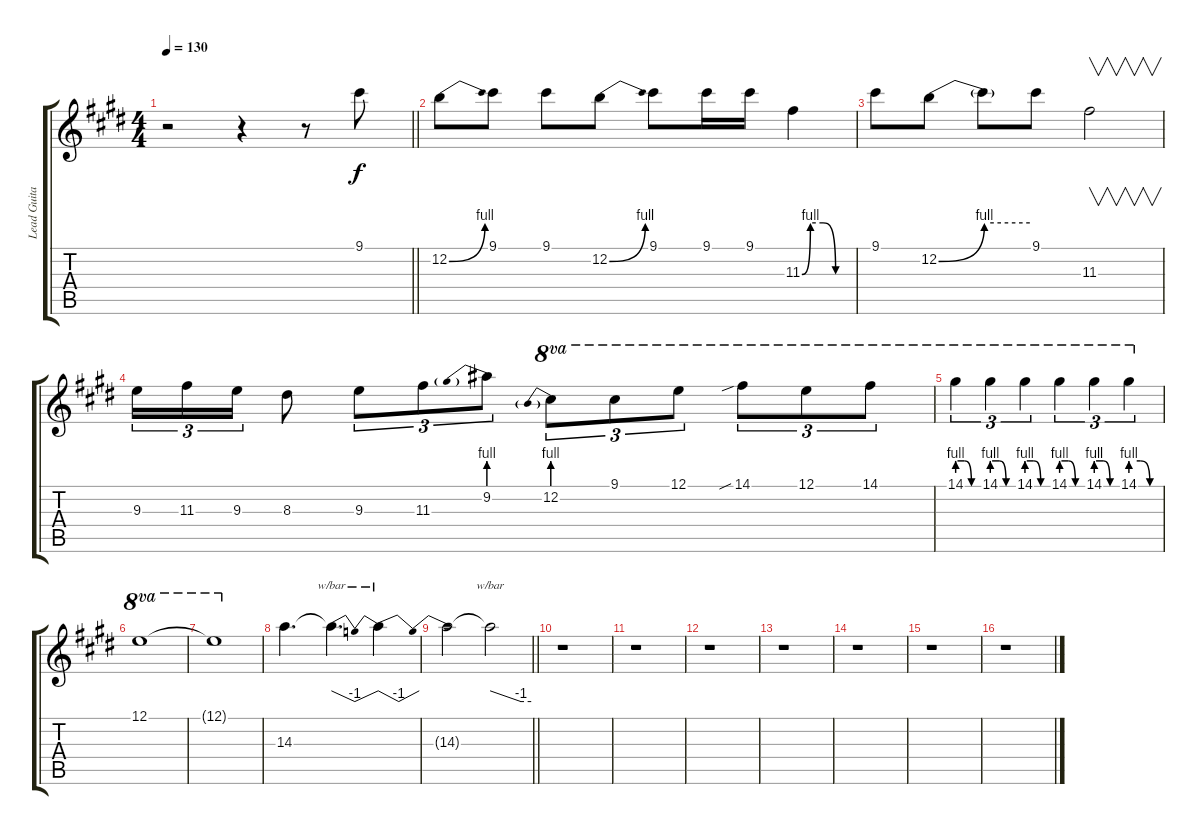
\track ("Lead Guitar - Richie Sambora" "Lead Guita") {instrument distortionguitar}
\staff {score tabs}
\tuning (E4 B3 G3 D3 A2 E2) {hide}
\ts (4 4)
\tempo 130
\clef g2
\barLineRight lightlight
\ks c#minor
r.2{dy f} r.4 r.8 9.1.8 |
\ks e
12.2{be (bend 0 0 60 4)}.8 9.1.8 9.1.8 12.2{be (bend 0 0 60 4)}.8 9.1.8 9.1.16 9.1.16 11.3{be (custom 0 0 10 4 25 4 40 0 60 0)}.4 |
\ks c#minor
9.1.8 12.2{be (bend 0 0 60 4)}.8 12.2{be (hold 0 4 60 4) t}.8 9.1.8 11.3.2{v} |
9.3.16{tu (3 2)} 11.3.16{tu (3 2)} 9.3.16{tu (3 2)} 8.3.8 9.3.8{tu (3 2)} 11.3.8{tu (3 2)} 9.2{be (prebend 0 4 60 4)}.8{tu (3 2)} 12.2{be (prebend 0 4 60 4)}.8{tu (3 2) ot 8va} 9.1.8{tu (3 2) ot 8va} 12.1.8{tu (3 2) ot 8va} 14.1{sib}.8{tu (3 2) ot 8va} 12.1.8{tu (3 2) ot 8va} 14.1.8{tu (3 2) ot 8va} |
\ks e
14.1{be (custom 0 4 20 4 40 0 60 0)}.4{tu (3 2) ot 8va} 14.1{be (custom 0 4 20 4 40 0 60 0)}.4{tu (3 2) ot 8va} 14.1{be (custom 0 4 20 4 40 0 60 0)}.4{tu (3 2) ot 8va} 14.1{be (custom 0 4 20 4 40 0 60 0)}.4{tu (3 2) ot 8va} 14.1{be (custom 0 4 20 4 40 0 60 0)}.4{tu (3 2) ot 8va} 14.1{be (custom 0 4 20 4 40 0 60 0)}.4{tu (3 2) ot 8va} |
\ks c#minor
12.1.1{ot 8va} |
\ks e
12.1{t}.1{ot 8va} |
\ks c#minor
14.3.4{d} 14.3{t}.4{d tbe (dip default 0 0 30 -4 60 0)} 14.3{t}.4{tbe (dip default 0 0 30 -4 60 0)} |
\barLineRight lightlight
14.3{t}.2 14.3{t}.2{tbe (custom default 0 0 45 -4 60 -4)} |
\ks e
r.1 |
\ks c#minor
r.1 |
r.1 |
r.1 |
\ks e
r.1 |
\ks c#minor
r.1 |
r.1
